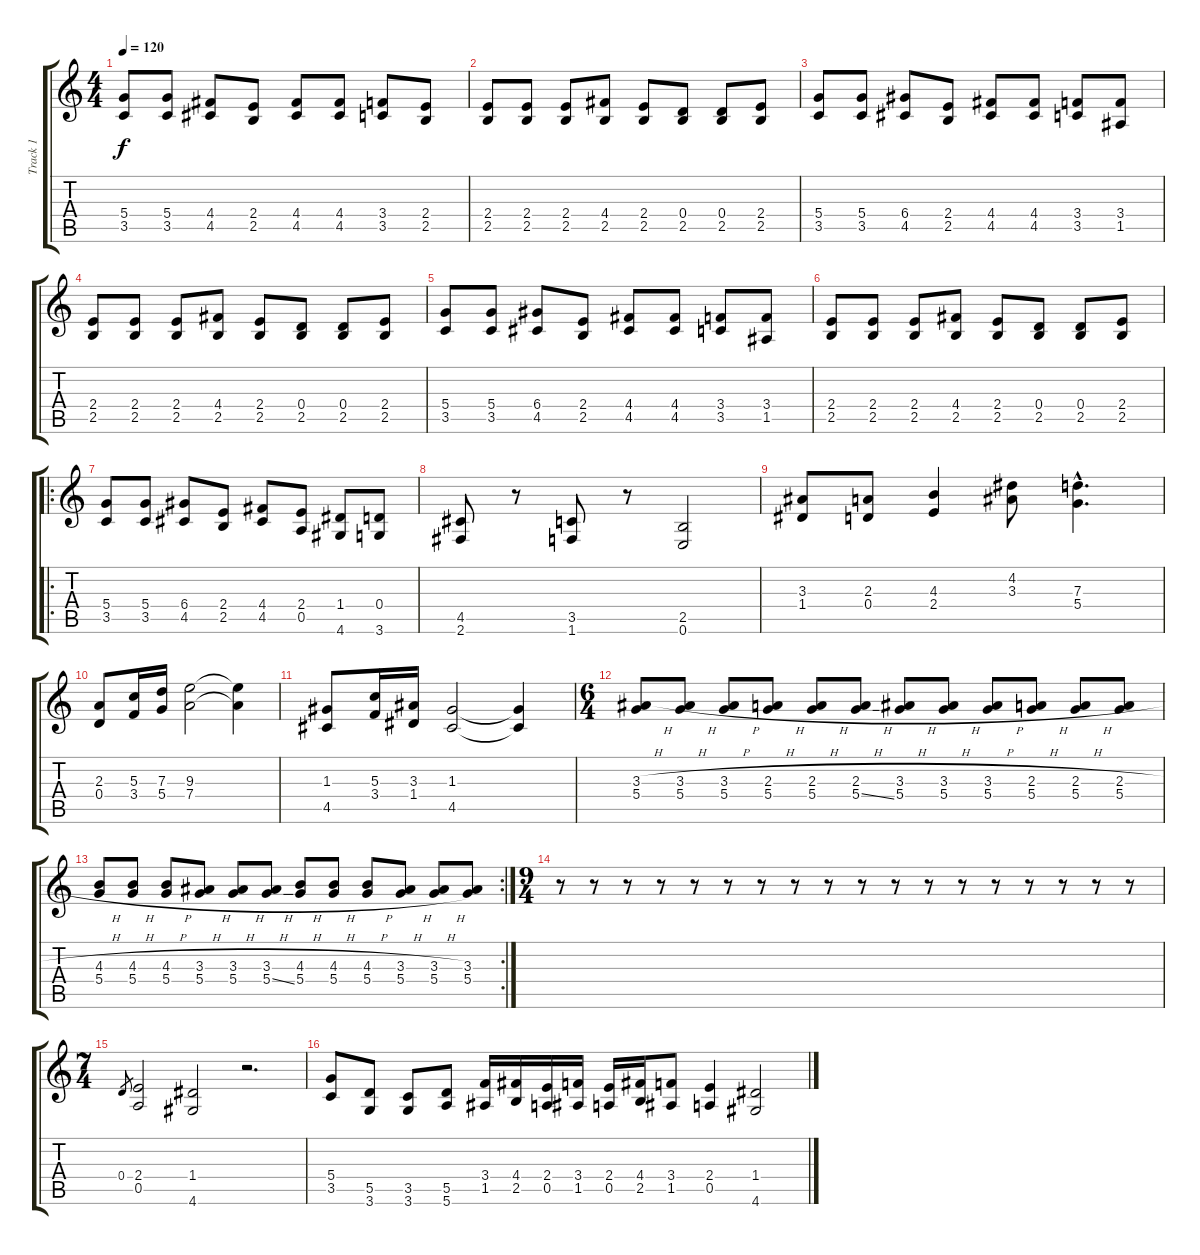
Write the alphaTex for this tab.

\track ("Track 1" "Track 1") {instrument overdrivenguitar}
\staff {score tabs}
\tuning (E4 B3 G3 D3 A2 E2) {hide}
\ts (4 4)
\tempo 120
\clef g2
\ks c
(5.4 3.5).8{dy f} (5.4 3.5).8 (4.4 4.5).8 (2.4 2.5).8 (4.4 4.5).8 (4.4 4.5).8 (3.4 3.5).8 (2.4 2.5).8 |
(2.4 2.5).8 (2.4 2.5).8 (2.4 2.5).8 (4.4 2.5).8 (2.4 2.5).8 (0.4 2.5).8 (0.4 2.5).8 (2.4 2.5).8 |
(5.4 3.5).8 (5.4 3.5).8 (6.4 4.5).8 (2.4 2.5).8 (4.4 4.5).8 (4.4 4.5).8 (3.4 3.5).8 (3.4 1.5).8 |
(2.4 2.5).8 (2.4 2.5).8 (2.4 2.5).8 (4.4 2.5).8 (2.4 2.5).8 (0.4 2.5).8 (0.4 2.5).8 (2.4 2.5).8 |
(5.4 3.5).8 (5.4 3.5).8 (6.4 4.5).8 (2.4 2.5).8 (4.4 4.5).8 (4.4 4.5).8 (3.4 3.5).8 (3.4 1.5).8 |
(2.4 2.5).8 (2.4 2.5).8 (2.4 2.5).8 (4.4 2.5).8 (2.4 2.5).8 (0.4 2.5).8 (0.4 2.5).8 (2.4 2.5).8 |
\ro
(5.4 3.5).8 (5.4 3.5).8 (6.4 4.5).8 (2.4 2.5).8 (4.4 4.5).8 (2.4 0.5).8 (1.4 4.6).8 (0.4 3.6).8 |
(4.5 2.6).8 r.8 (3.5 1.6).8 r.8 (2.5 0.6).2 |
(3.3 1.4).8 (2.3 0.4).8 (4.3 2.4).4 (4.2 3.3).8 (7.3{hac} 5.4{hac}).4{d} |
(2.3 0.4).8 (5.3 3.4).16 (7.3 5.4).16 (9.3 7.4).2 (9.3{t} 7.4{t}).4 |
(1.3 4.5).8 (5.3 3.4).16 (3.3 1.4).16 (1.3 4.5).2 (1.3{t} 4.5{t}).4 |
\ts (6 4)
(3.3{h} 5.4).8 (3.3{h} 5.4).8 (3.3{h} 5.4).8 (2.3{h} 5.4).8 (2.3{h} 5.4).8 (2.3{h} 5.4{ss}).8 (3.3{h} 5.4).8 (3.3{h} 5.4).8 (3.3{h} 5.4).8 (2.3{h} 5.4).8 (2.3{h} 5.4).8 (2.3{h} 5.4).8 |
\rc 2
(4.3{h} 5.4).8 (4.3{h} 5.4).8 (4.3{h} 5.4).8 (3.3{h} 5.4).8 (3.3{h} 5.4).8 (3.3{h} 5.4{ss}).8 (4.3{h} 5.4).8 (4.3{h} 5.4).8 (4.3{h} 5.4).8 (3.3{h} 5.4).8 (3.3{h} 5.4).8 (3.3 5.4).8 |
\ts (9 4)
r.8 r.8 r.8 r.8 r.8 r.8 r.8 r.8 r.8 r.8 r.8 r.8 r.8 r.8 r.8 r.8 r.8 r.8 |
\ts (7 4)
0.4.8{gr} (2.4 0.5).2 (1.4 4.6).2 r.2{d} |
(5.4 3.5).8 (5.5 3.6).8 (3.5 3.6).8 (5.5 5.6).8 (3.4 1.5).16 (4.4 2.5).16 (2.4 0.5).16 (3.4 1.5).16 (2.4 0.5).16 (4.4 2.5).16 (3.4 1.5).8 (2.4 0.5).4 (1.4 4.6).2{volume 7}
